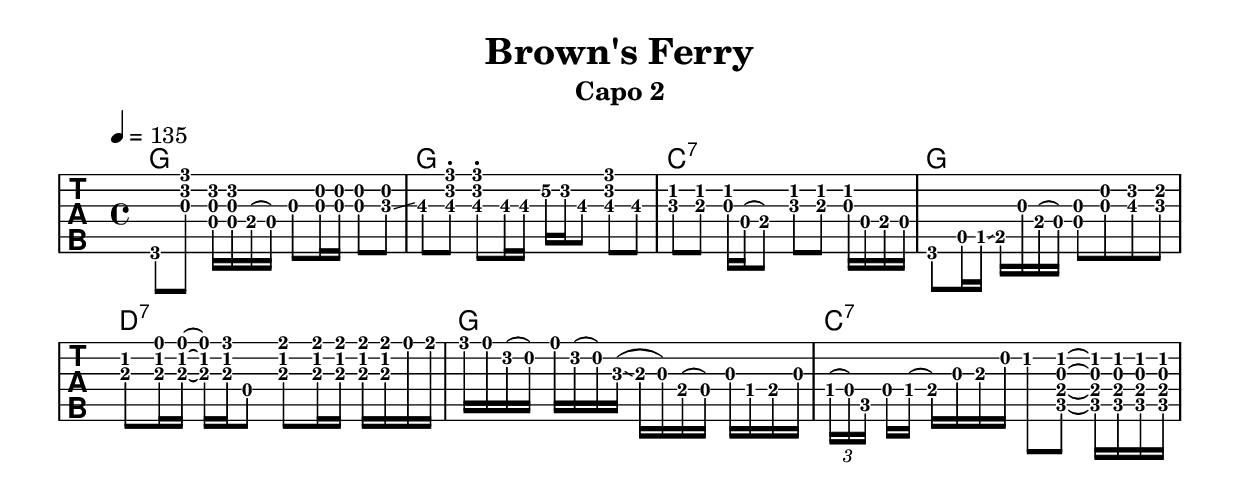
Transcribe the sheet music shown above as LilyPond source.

%
%
%
\version "2.23.2"
\include "english.ly"
\include "articulate.ly"
\header {
  title = "Brown's Ferry"
  subtitle = "Capo 2"
  composer = ""
}

\layout {
  \context {
    \Score
    \omit BarNumber

  }
  indent = 0.0
  \override Voice.StringNumber.stencil = ##f
}

\include "predefined-guitar-fretboards.ly"

chord_music = {
  \time 4/4
  \chordmode  {
    g1 g1 c:7 g d:7 g c:7
  }
}

music = {
  \clef moderntab
  \key d \major
  \time 4/4
  \stemDown
  \relative c' {
    \override Score.RehearsalMark.stencil =
    #(make-stencil-boxer 0.15 0.3 ly:text-interface::print)
    %   \mark \default
    \override Beam.concaveness = #10000
    \set TabStaff.minimumFret = #0
    g,8 <g' d' g> <d g d'>16  <d g d'>16  e( d) g8 <g b>16 <g b>16 <g b>8 <as b> \glissando b\3
     <b\3 d g> \staccato <b\3 d g> \staccato b16\3 b16\3 e\2 d b8\3 <b\3 d g>8 b\3 |
     <bf c>8 <a c>8 <g c>16 d( e8) <bf' c>8 <a c>8 <g c>16 d e d | 
     g,8 a16 bf \glissando b g' e( d) <d g>8 <g b>8 <d' b\3> <df bf> |
     <a c>8 <a c e>16 <a c e>16 ~ <a c e>16 <a c g'> d,8 <a' c fs>8 <a c fs>16 <a c fs>16 <a c fs>16 <a c fs>16 e' fs |
     g16 e16 d16( b16) e16 d16( b16) bf( \glissando a g) e( d) g ef e g |
     \tuplet 3/2 {[ef( d) c]} d ef( e) g a b c8 <c, e g c>8 ~ <c e g c>16 <c e g c>16 <c e g c>16 <c e g c>16 |
  }
}


<<
  \new ChordNames {
    \chord_music
  }

  \new TabStaff  {
    \tabFullNotation
    \clef moderntab
    \tempo  4 = 135

    \music
  }
>>

\score {
  \new Staff \with {midiInstrument = "acoustic guitar (nylon)"}
  \unfoldRepeats \articulate
  \music
  \midi {
    \tempo 4 = 135
  }
}


